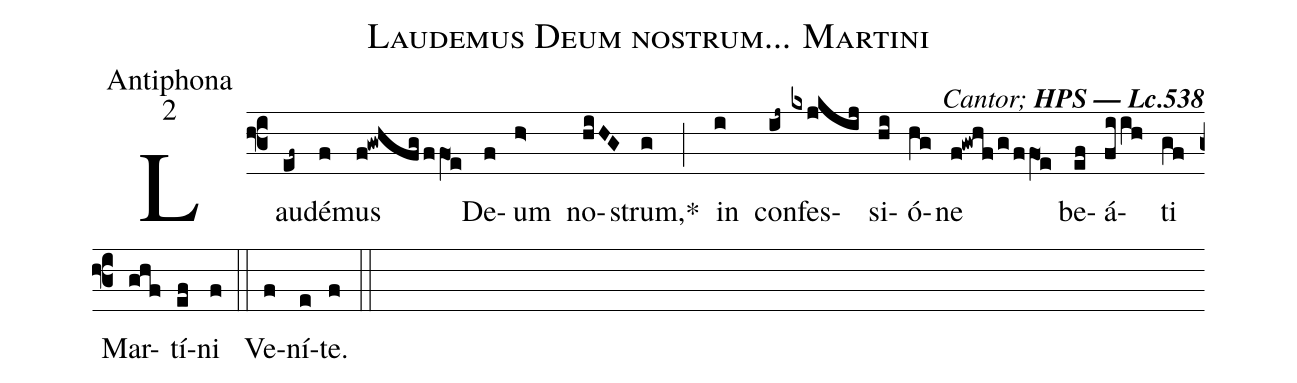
name:Laudemus Deum nostrum... Martini;
office-part:Antiphona;
mode:2;
commentary:{\itshape\mdseries  Cantor;\/}  {\bfseries HPS --- Lc.538};
%%
(f3) Lau(ef~)dé(f)mus(f!gwhfg/ffO1e) De(f)um(h>) no(hiHG)strum,<sp>*</sp>(g) (;)
in(i) con(ij~)fes(kxjkij)si(hi)ó(hg)ne(f!gwhf/g/ffO1e) be(ef)á(fiih)ti(gf) Mar(ghf)tí(ef)ni(f) (::)
Ve(f)ní(e)te.(f) (::)
